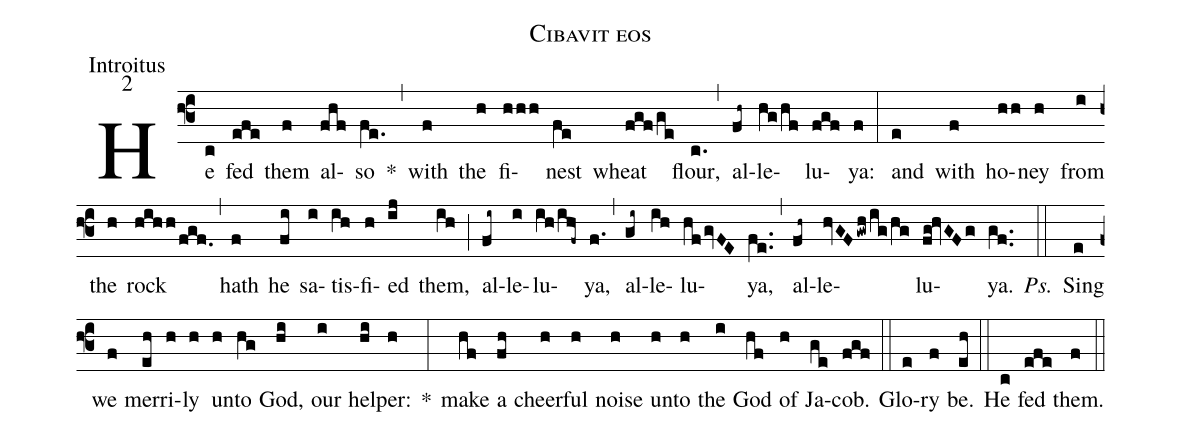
name:Cibavit eos;
office-part:Introitus;
mode:2;
%%
(f3) He(c) fed(efe) them(f) al(fhf)so(fe.) *(,) with(f) the(h) fi(hhh)nest(fe) wheat(fgf/ge) flour,(c.) (,) al(fh~)le(hg/hf)lu(fgf)ya:(f) (:) and(e) with(f) ho(hh)ney(h) from(i) the(h) rock(hihh/fgf.0) (,) hath(f) he(fi) sa(i)tis(ih)fi(h)ed(ij) them,(ih) (;) al(fi~)le(i)lu(ih/ihf~)ya,(f.) (,) al(gi~)le(ih)lu(hf/gvFE)ya,(fe..) (,) al(fh~)le(hvGF/gwh/ig/hg)lu(fg!hvGFg)ya.(gf..) <i>Ps.</i>(::) Sing(e) we(f) mer(eh)ri(h)ly(h) un(h)to(hg) God,(hi) our(i) hel(hi)per:(h) *(:) make(hf) a(fh) cheer(h)ful(h) noise(h) un(h)to(h) the(i) God(hf) of(h) Ja(ge)cob.(fgf) (::) Glo(e)ry(f) be.(eh) (::) He(c) fed(efe) them.(f) (::)
